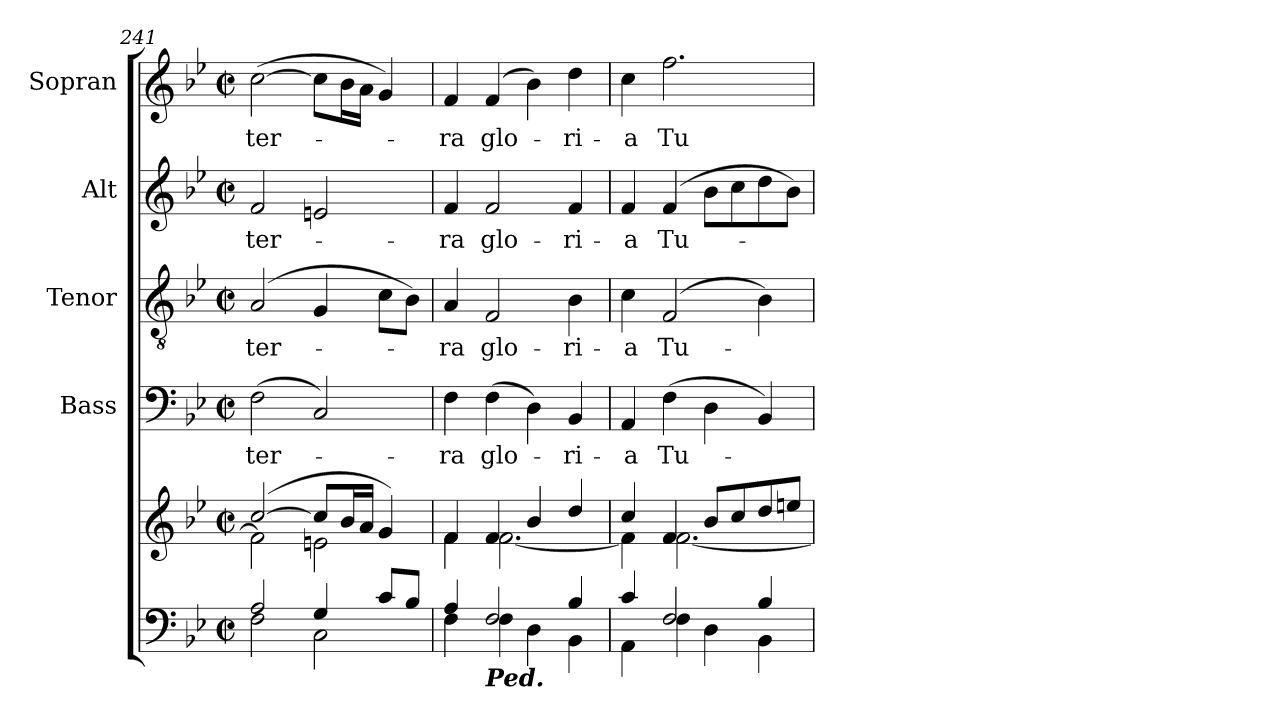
**kern	**kern	**kern	**text	**kern	**text	**kern	**text	**kern	**text
*part5	*part5	*part4	*part4	*part3	*part3	*part2	*part2	*part1	*part1
*staff6	*staff5	*staff4	*staff4	*staff3	*staff3	*staff2	*staff2	*staff1	*staff1
*	*	*I"Bass	*	*I"Tenor	*	*I"Alt	*	*I"Sopran	*
*	*	*I'B.	*	*I'T.	*	*I'A.	*	*I'S.	*
*clefF4	*clefG2	*clefF4	*	*clefGv2	*	*clefG2	*	*clefG2	*
*k[b-e-]	*k[b-e-]	*k[b-e-]	*	*k[b-e-]	*	*k[b-e-]	*	*k[b-e-]	*
*B-:	*B-:	*B-:	*	*B-:	*	*B-:	*	*B-:	*
*M2/2	*M2/2	*M2/2	*	*M2/2	*	*M2/2	*	*M2/2	*
*met(c|)	*met(c|)	*met(c|)	*	*met(c|)	*	*met(c|)	*	*met(c|)	*
=241	=241	=241	=241	=241	=241	=241	=241	=241	=241
*^	*^	*	*	*	*	*	*	*	*
!	!	!	!	!	!LO:LY:b	!	!LO:LY:b	!	!LO:LY:b	!	!LO:LY:b
2A/	2F\	([>2cc/	2f\]	(>2F\	ter-	(2A/	ter-	2f/	ter-	(>[2cc\	ter-
4G/	2C\	8cc/L]	2en\	2C/)	.	4G/	.	2en/	.	8cc\L]	.
.	.	16b-/L	.	.	.	.	.	.	.	16b-\L	.
.	.	16a/JJ	.	.	.	.	.	.	.	16a\JJ	.
8c/L	.	4g/)	.	.	.	8c\L	.	.	.	4g/)	.
8B-/J	.	.	.	.	.	8B-\J)	.	.	.	.	.
=242	=242	=242	=242	=242	=242	=242	=242	=242	=242	=242	=242
!	!	!	!	!	!LO:LY:b	!	!LO:LY:b	!	!LO:LY:b	!	!LO:LY:b
4A/	4F\	4f/	4f\	4F\	-ra	4A/	-ra	4f/	-ra	4f/	-ra
!LO:TX:b:Bi:t=Ped.	!	!	!	!	!	!	!	!	!	!	!
!	!	!	!	!	!LO:LY:b	!	!LO:LY:b	!	!LO:LY:b	!	!LO:LY:b
2F/	4F\	4f/	[<2.f\	(>4F\	glo-	2F/	glo-	2f/	glo-	(4f/	glo-
.	4D\	4b-/	.	4D\)	.	.	.	.	.	4b-\)	.
!	!	!	!	!	!LO:LY:b	!	!LO:LY:b	!	!LO:LY:b	!	!LO:LY:b
4B-/	4BB-\	4dd/	.	4BB-/	-ri-	4B-\	-ri-	4f/	-ri-	4dd\	-ri-
=243	=243	=243	=243	=243	=243	=243	=243	=243	=243	=243	=243
!	!	!	!	!	!LO:LY:b	!	!LO:LY:b	!	!LO:LY:b	!	!LO:LY:b
4c/	4AA\	4cc/	4f\]	4AA/	-a	4c\	-a	4f/	-a	4cc\	-a
!	!	!	!	!	!LO:LY:b	!	!LO:LY:b	!	!LO:LY:b	!	!LO:LY:b
2F/	4F\	4f/	[<2.f\	(>4F\	Tu-	(2F/	Tu-	(4f/	Tu-	2.ff\	Tu-
.	4D\	8b-/L	.	4D\	.	.	.	8b-\L	.	.	.
.	.	8cc/	.	.	.	.	.	8cc\	.	.	.
4B-/	4BB-\	8dd/	.	4BB-/)	.	4B-\)	.	8dd\	.	.	.
.	.	8een/J	.	.	.	.	.	8b-\J)	.	.	.
*v	*v	*	*	*	*	*	*	*	*	*	*
*	*v	*v	*	*	*	*	*	*	*	*
=	=	=	=	=	=	=	=	=	=
*-	*-	*-	*-	*-	*-	*-	*-	*-	*-
